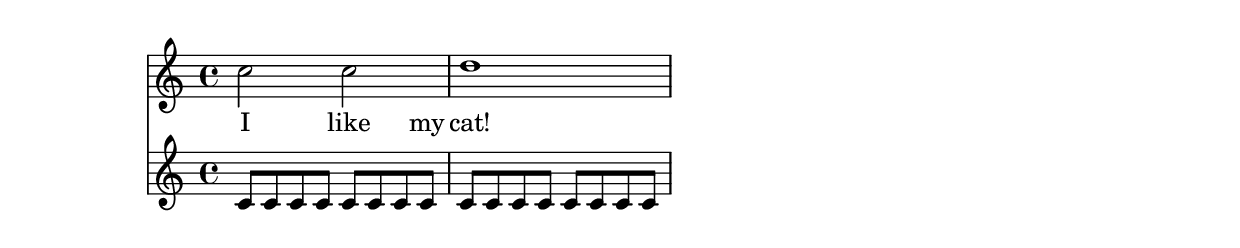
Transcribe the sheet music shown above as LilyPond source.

voice = {
       c''2
       \tag #'music { c''2 }
       \tag #'lyricrhythm { c''4. c''8 }
       d''1
     }
     
     lyr = \lyricmode { I like my cat! }
     
     <<
       \new Staff \keepWithTag #'music \voice
       \new Devnull="nowhere" \keepWithTag #'lyricrhythm \voice
       \new Lyrics \lyricsto "nowhere" \lyr
       \new Staff { c'8 c' c' c' c' c' c' c'
       c' c' c' c' c' c' c' c' }
     >>

